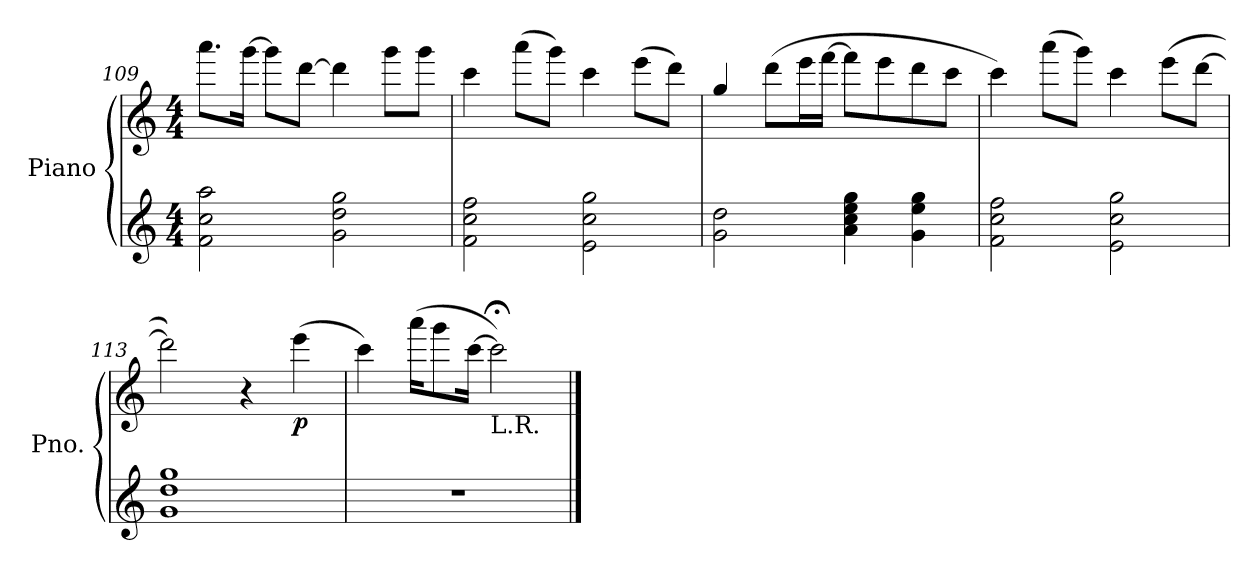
**kern	**kern	**dynam
*part1	*part1	*part1
*staff2	*staff1	*staff1/2
*I"Piano	*	*
*I'Pno.	*	*
!!LO:LB:g=z
*clefG2	*clefG2	*
*k[]	*k[]	*
*M4/4	*M4/4	*
=109	=109	=109
2f\ 2cc\ 2aa\	8.aaa\L	.
.	[16ggg\Jk	.
.	8ggg\L]	.
.	[8ddd\J	.
2g\ 2dd\ 2gg\	4ddd\]	.
.	8ggg\L	.
.	8ggg\J	.
=110	=110	=110
2f\ 2cc\ 2ff\	4ccc\	.
.	(8aaa\L	.
.	8ggg\J)	.
2e\ 2cc\ 2gg\	4ccc\	.
.	(8eee\L	.
.	8ddd\J)	.
=111	=111	=111
2g\ 2dd\	4gg/	.
.	(8ddd\L	.
.	16eee\L	.
.	[16fff\JJ	.
4a\ 4cc\ 4ee\ 4gg\	8fff\L]	.
.	8eee\	.
4g\ 4ee\ 4gg\	8ddd\	.
.	8ccc\J	.
!!LO:LB:g=z
=112	=112	=112
2f\ 2cc\ 2ff\	4ccc\)	.
.	(8aaa\L	.
.	8ggg\J)	.
2e\ 2cc\ 2gg\	4ccc\	.
.	(8eee\L	.
.	[8ddd\J	.
=113	=113	=113
1g 1dd 1gg	2ddd\])	.
.	4r	.
!	!	!LO:DY:b
.	(4eee\	p
=114	=114	=114
1r	4ccc\)	.
.	(16aaa\KL	.
.	8ggg\	.
.	[16ccc\Jk	.
!	!LO:TX:b:t=L.R.	!
.	2ccc;<\])	.
==	==	==
*-	*-	*-
